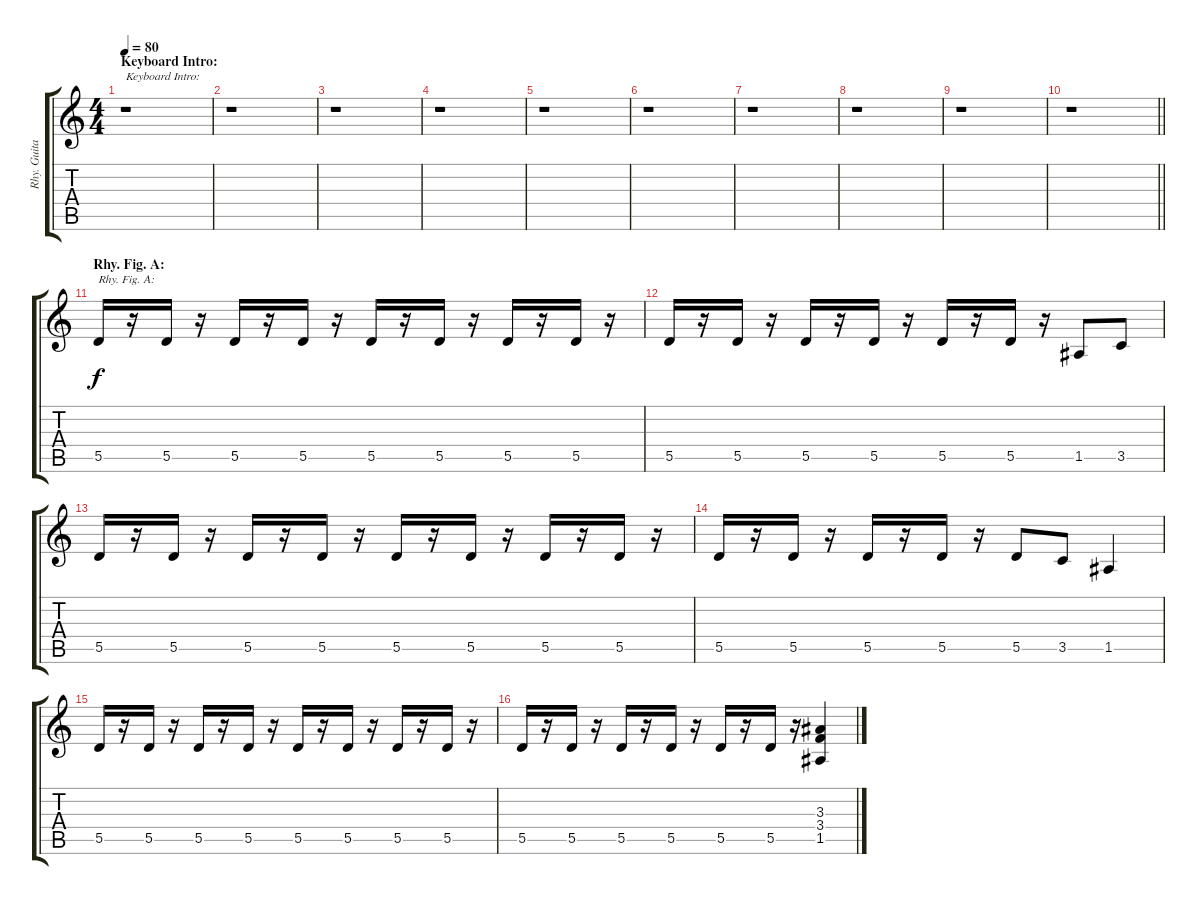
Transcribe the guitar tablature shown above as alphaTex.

\track ("Rhy. Guitar 2" "Rhy. Guita") {instrument distortionguitar}
\staff {score tabs}
\tuning (E4 B3 G3 D3 A2 E2) {hide}
\ts (4 4)
\section ("" "Keyboard Intro:")
\tempo 80
\clef g2
\ks c
r.1{txt "Keyboard Intro:" dy f instrument distortionguitar} |
r.1 |
r.1 |
r.1 |
r.1 |
r.1 |
r.1 |
r.1 |
r.1 |
\barLineRight lightlight
r.1 |
\section ("" "Rhy. Fig. A:")
5.5.16{txt "Rhy. Fig. A:"} r.16 5.5.16 r.16 5.5.16 r.16 5.5.16 r.16 5.5.16 r.16 5.5.16 r.16 5.5.16 r.16 5.5.16 r.16 |
5.5.16 r.16 5.5.16 r.16 5.5.16 r.16 5.5.16 r.16 5.5.16 r.16 5.5.16 r.16 1.5.8 3.5.8 |
5.5.16 r.16 5.5.16 r.16 5.5.16 r.16 5.5.16 r.16 5.5.16 r.16 5.5.16 r.16 5.5.16 r.16 5.5.16 r.16 |
5.5.16 r.16 5.5.16 r.16 5.5.16 r.16 5.5.16 r.16 5.5.8 3.5.8 1.5.4 |
5.5.16 r.16 5.5.16 r.16 5.5.16 r.16 5.5.16 r.16 5.5.16 r.16 5.5.16 r.16 5.5.16 r.16 5.5.16 r.16 |
5.5.16 r.16 5.5.16 r.16 5.5.16 r.16 5.5.16 r.16 5.5.16 r.16 5.5.16 r.16 (3.3 3.4 1.5).4
